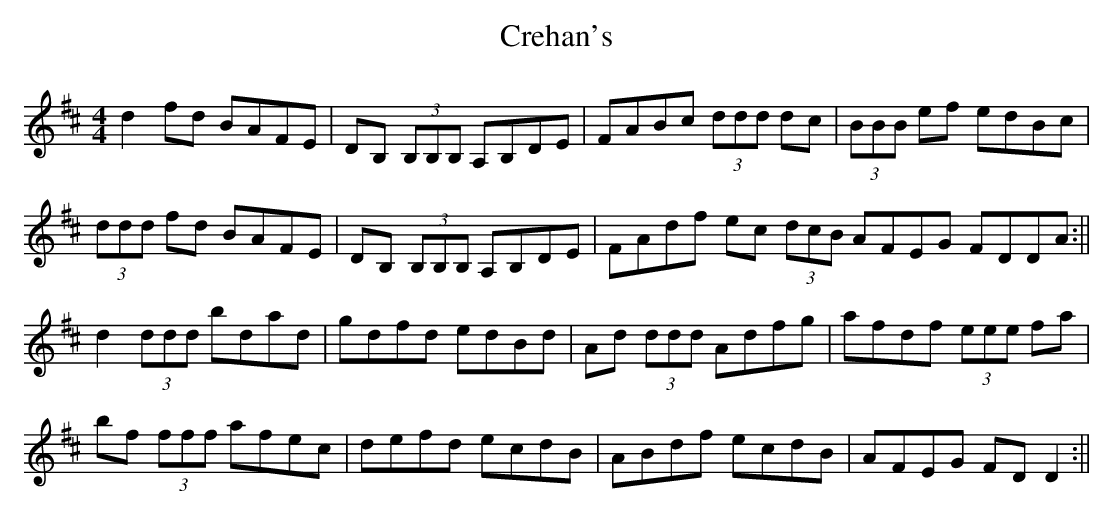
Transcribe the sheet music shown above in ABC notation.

X:1
T:Crehan's
M:4/4
L:1/8
K:D
d2 fd BAFE|DB, (3B,B,B, A,B,DE|FABc (3ddd dc| (3BBB ef edBc|
(3ddd fd BAFE| DB, (3B,B,B, A,B,DE|FAdf ec (3dcB AFEG FDDA :||
d2 (3ddd bdad|gdfd edBd|Ad (3ddd Adfg|afdf (3eee fa|
bf (3fff afec| defd ecdB|ABdf ecdB|AFEG FD D2:||
